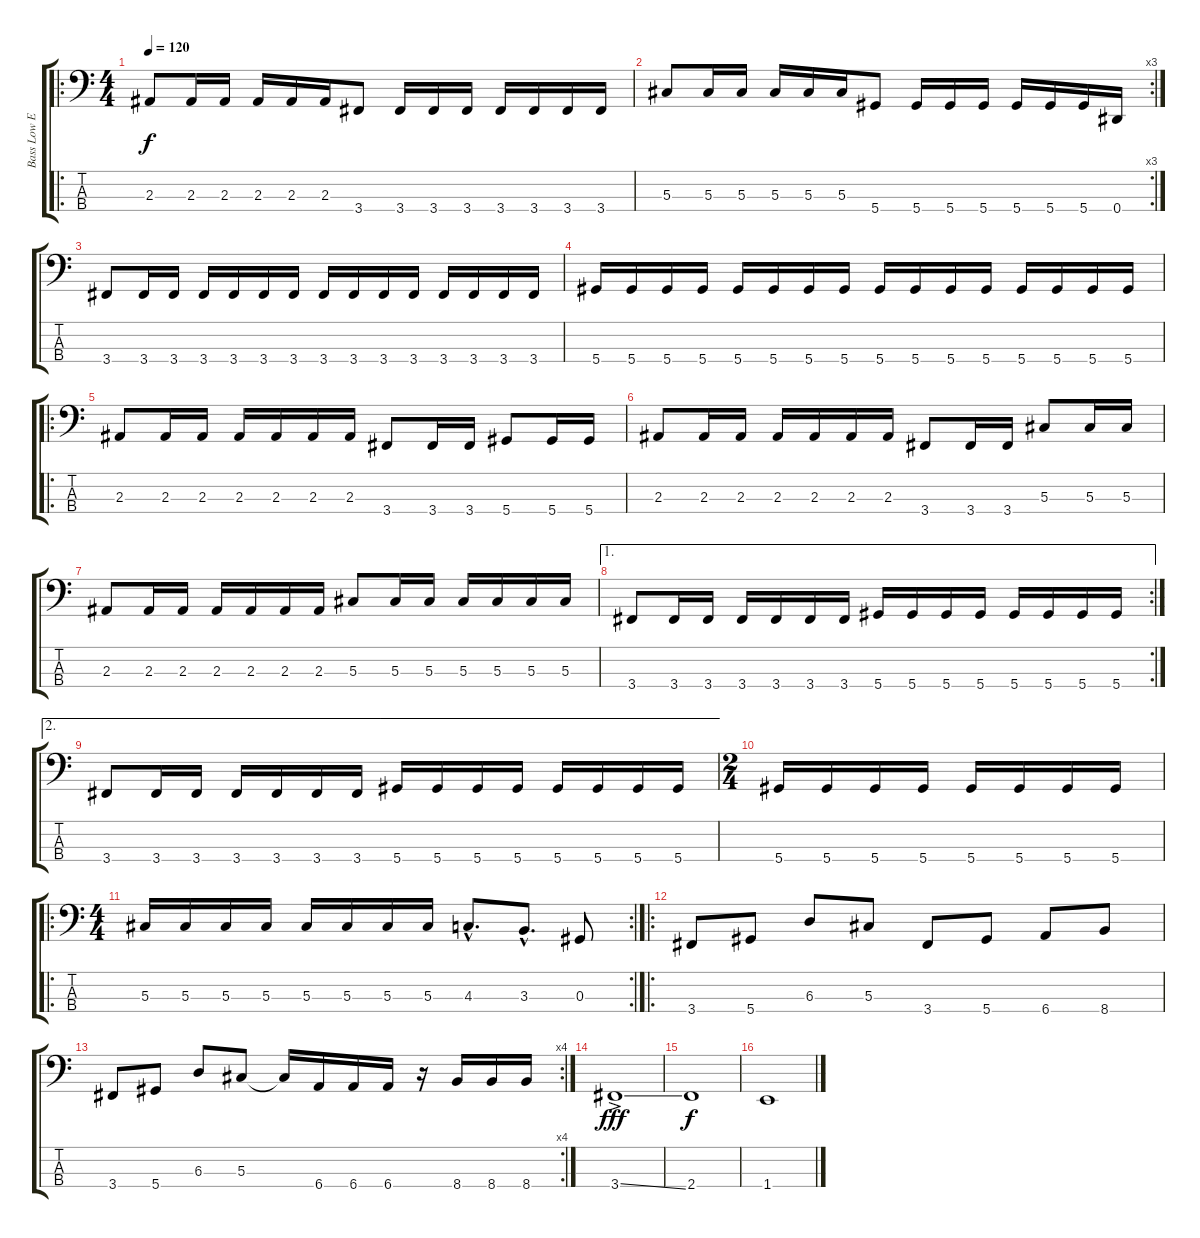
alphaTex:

\track ("Bass Low End" "Bass Low E") {instrument electricbassfinger}
\staff {score tabs}
\tuning (Gb2 Db2 Ab1 Eb1) {hide}
\ro
\ts (4 4)
\tempo 120
\clef f4
\ks c
2.3.8{dy f} 2.3.16 2.3.16 2.3.16 2.3.16 2.3.16 3.4.8 3.4.16 3.4.16 3.4.16 3.4.16 3.4.16 3.4.16 3.4.16 |
\rc 3
5.3.8 5.3.16 5.3.16 5.3.16 5.3.16 5.3.16 5.4.8 5.4.16 5.4.16 5.4.16 5.4.16 5.4.16 5.4.16 0.4.16 |
3.4.8 3.4.16 3.4.16 3.4.16 3.4.16 3.4.16 3.4.16 3.4.16 3.4.16 3.4.16 3.4.16 3.4.16 3.4.16 3.4.16 3.4.16 |
5.4.16 5.4.16 5.4.16 5.4.16 5.4.16 5.4.16 5.4.16 5.4.16 5.4.16 5.4.16 5.4.16 5.4.16 5.4.16 5.4.16 5.4.16 5.4.16 |
\ro
2.3.8 2.3.16 2.3.16 2.3.16 2.3.16 2.3.16 2.3.16 3.4.8 3.4.16 3.4.16 5.4.8 5.4.16 5.4.16 |
2.3.8 2.3.16 2.3.16 2.3.16 2.3.16 2.3.16 2.3.16 3.4.8 3.4.16 3.4.16 5.3.8 5.3.16 5.3.16 |
2.3.8 2.3.16 2.3.16 2.3.16 2.3.16 2.3.16 2.3.16 5.3.8 5.3.16 5.3.16 5.3.16 5.3.16 5.3.16 5.3.16 |
\ae 1
\rc 2
3.4.8 3.4.16 3.4.16 3.4.16 3.4.16 3.4.16 3.4.16 5.4.16 5.4.16 5.4.16 5.4.16 5.4.16 5.4.16 5.4.16 5.4.16 |
\ae 2
3.4.8 3.4.16 3.4.16 3.4.16 3.4.16 3.4.16 3.4.16 5.4.16 5.4.16 5.4.16 5.4.16 5.4.16 5.4.16 5.4.16 5.4.16 |
\ts (2 4)
5.4.16 5.4.16 5.4.16 5.4.16 5.4.16 5.4.16 5.4.16 5.4.16 |
\ro
\rc 2
\ts (4 4)
5.3.16 5.3.16 5.3.16 5.3.16 5.3.16 5.3.16 5.3.16 5.3.16 4.3{hac}.8{d} 3.3{hac}.8{d} 0.3.8 |
\ro
3.4.8 5.4.8 6.3.8 5.3.8 3.4.8 5.4.8 6.4.8 8.4.8 |
\rc 4
3.4.8 5.4.8 6.3.8 5.3.8 5.3{t}.16 6.4.16 6.4.16 6.4.16 r.16 8.4.16 8.4.16 8.4.16 |
3.4{ss ac}.1{dy fff} |
2.4.1{dy f} |
1.4{ss}.1
